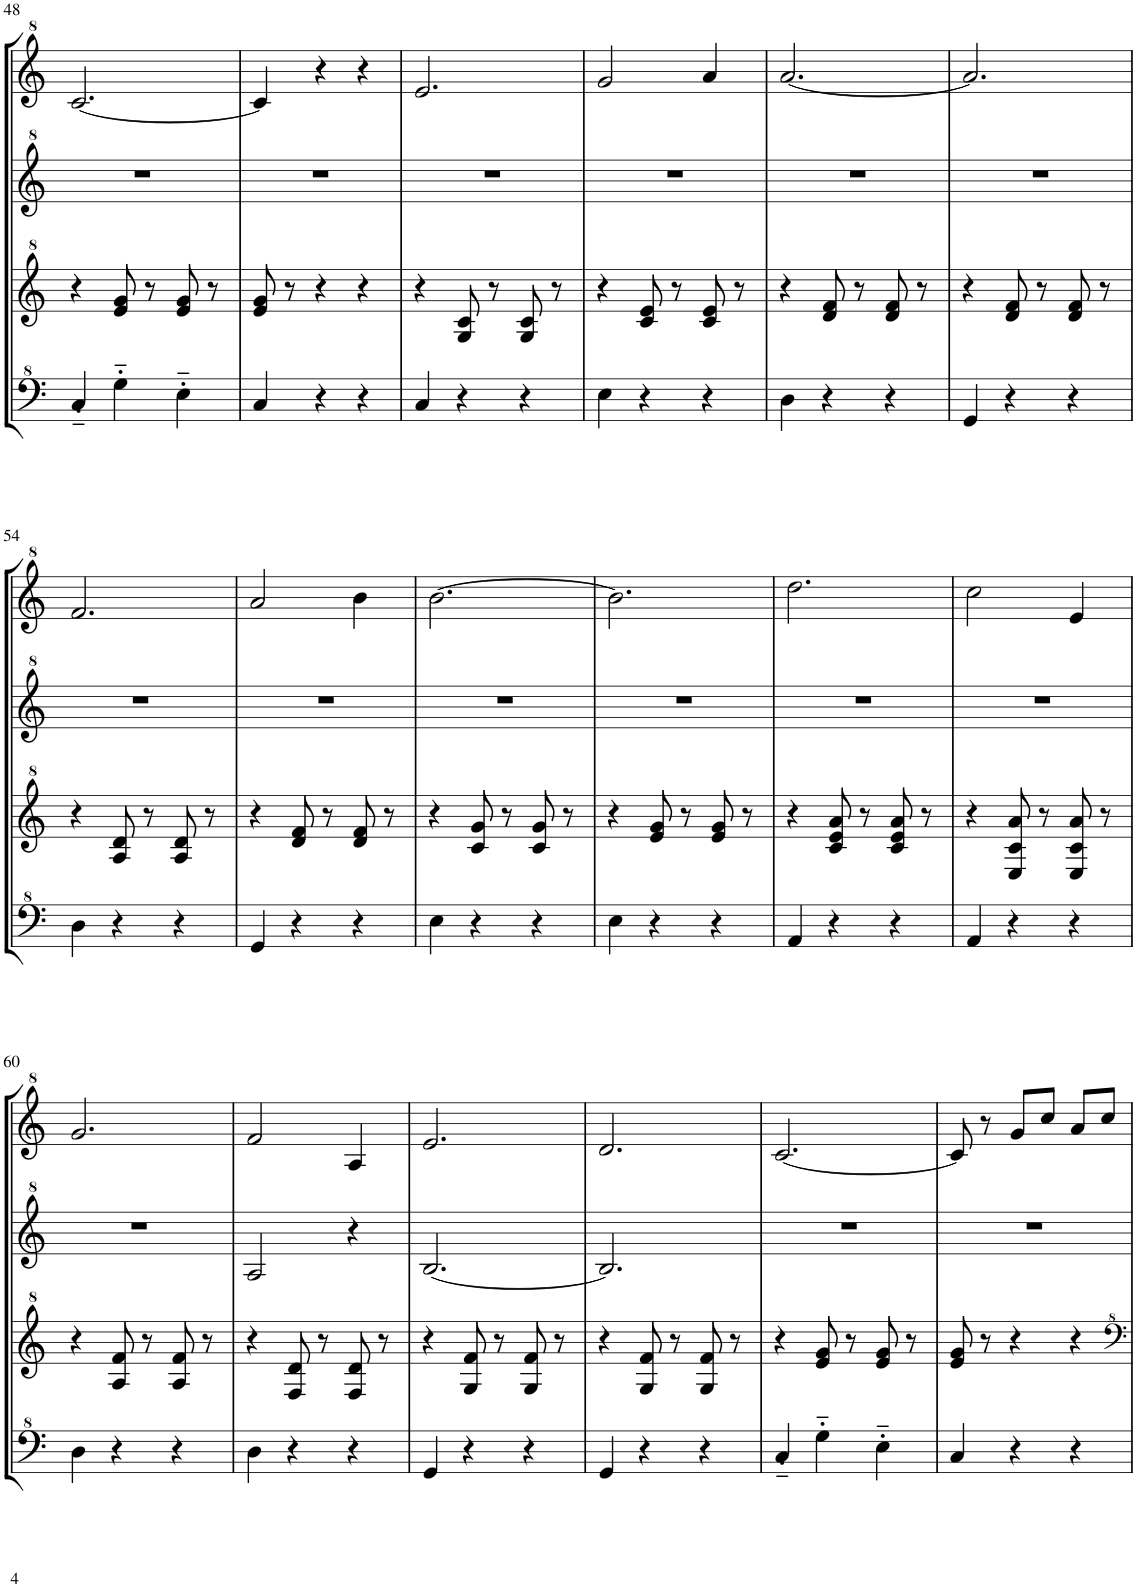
**kern	**kern	**kern	**kern
*part1	*part1	*part1	*part1
*staff4	*staff3	*staff2	*staff1
*I"Model III	*	*	*
!!LO:PB:g=z
*clefF^4	*clefG^2	*clefG^2	*clefG^2
*k[]	*k[]	*k[]	*k[]
*M3/4	*M3/4	*M3/4	*M3/4
=48	=48	=48	=48
4c'~/	4r	2.r	[2.cc/
4g'~\	8ee/ 8gg/	.	.
.	8r	.	.
4e'~\	8ee/ 8gg/	.	.
.	8r	.	.
=49	=49	=49	=49
4c/	8ee/ 8gg/	2.r	4cc/]
.	8r	.	.
4r	4r	.	4r
4r	4r	.	4r
=50	=50	=50	=50
4c/	4r	2.r	2.ee/
4r	8g/ 8cc/	.	.
.	8r	.	.
4r	8g/ 8cc/	.	.
.	8r	.	.
=51	=51	=51	=51
4e\	4r	2.r	2gg/
4r	8cc/ 8ee/	.	.
.	8r	.	.
4r	8cc/ 8ee/	.	4aa/
.	8r	.	.
=52	=52	=52	=52
4d\	4r	2.r	[2.aa/
4r	8dd/ 8ff/	.	.
.	8r	.	.
4r	8dd/ 8ff/	.	.
.	8r	.	.
=53	=53	=53	=53
4G/	4r	2.r	2.aa/]
4r	8dd/ 8ff/	.	.
.	8r	.	.
4r	8dd/ 8ff/	.	.
.	8r	.	.
!!LO:LB:g=z
=54	=54	=54	=54
4d\	4r	2.r	2.ff/
4r	8a/ 8dd/	.	.
.	8r	.	.
4r	8a/ 8dd/	.	.
.	8r	.	.
=55	=55	=55	=55
4G/	4r	2.r	2aa/
4r	8dd/ 8ff/	.	.
.	8r	.	.
4r	8dd/ 8ff/	.	4bb\
.	8r	.	.
=56	=56	=56	=56
4e\	4r	2.r	[2.bb\
4r	8cc/ 8gg/	.	.
.	8r	.	.
4r	8cc/ 8gg/	.	.
.	8r	.	.
=57	=57	=57	=57
4e\	4r	2.r	2.bb\]
4r	8ee/ 8gg/	.	.
.	8r	.	.
4r	8ee/ 8gg/	.	.
.	8r	.	.
=58	=58	=58	=58
4A/	4r	2.r	2.ddd\
4r	8cc/ 8ee/ 8aa/	.	.
.	8r	.	.
4r	8cc/ 8ee/ 8aa/	.	.
.	8r	.	.
=59	=59	=59	=59
4A/	4r	2.r	2ccc\
4r	8e/ 8cc/ 8aa/	.	.
.	8r	.	.
4r	8e/ 8cc/ 8aa/	.	4ee/
.	8r	.	.
!!LO:LB:g=z
=60	=60	=60	=60
4d\	4r	2.r	2.gg/
4r	8a/ 8ff/	.	.
.	8r	.	.
4r	8a/ 8ff/	.	.
.	8r	.	.
=61	=61	=61	=61
4d\	4r	2a/	2ff/
4r	8f/ 8dd/	.	.
.	8r	.	.
4r	8f/ 8dd/	4r	4a/
.	8r	.	.
=62	=62	=62	=62
4G/	4r	[2.b/	2.ee/
4r	8g/ 8ff/	.	.
.	8r	.	.
4r	8g/ 8ff/	.	.
.	8r	.	.
=63	=63	=63	=63
4G/	4r	2.b/]	2.dd/
4r	8g/ 8ff/	.	.
.	8r	.	.
4r	8g/ 8ff/	.	.
.	8r	.	.
=64	=64	=64	=64
4c'~/	4r	2.r	[2.cc/
4g'~\	8ee/ 8gg/	.	.
.	8r	.	.
4e'~\	8ee/ 8gg/	.	.
.	8r	.	.
=65	=65	=65	=65
4c/	8ee/ 8gg/	2.r	8cc/]
.	8r	.	8r
4r	4r	.	8gg/L
.	.	.	8ccc/J
4r	4r	.	8aa/L
.	.	.	8ccc/J
=	=	=	=
*-	*-	*-	*-
